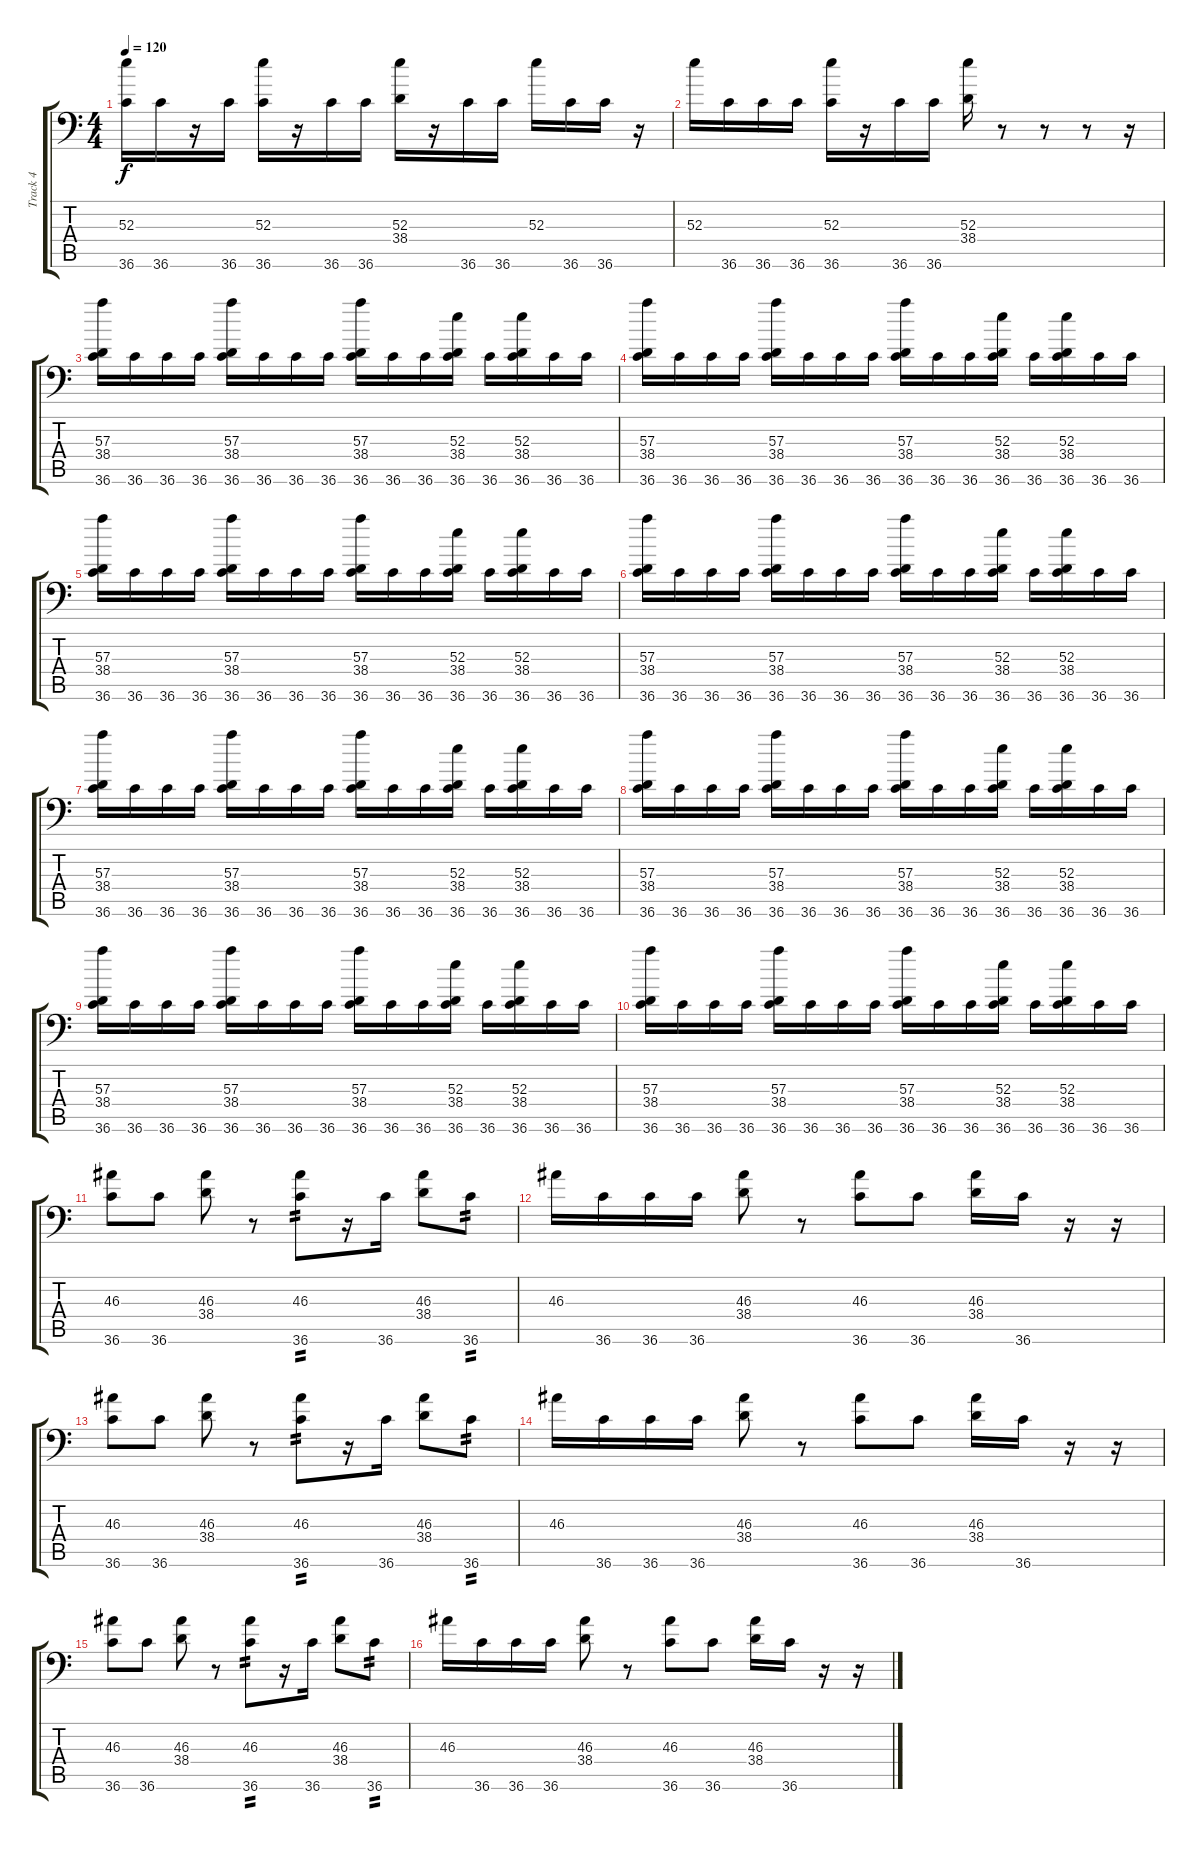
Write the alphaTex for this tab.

\track ("Track 4" "Track 4") {instrument acousticgrandpiano}
\staff {score tabs}
\tuning (C-1 C-1 C-1 C-1 C-1 C-1) {hide}
\ts (4 4)
\tempo 120
\clef f4
\ks c
(52.3 36.6).16{dy f} 36.6.16 r.16 36.6.16 (52.3 36.6).16 r.16 36.6.16 36.6.16 (52.3 38.4).16 r.16 36.6.16 36.6.16 52.3.16 36.6.16 36.6.16 r.16 |
52.3.16 36.6.16 36.6.16 36.6.16 (52.3 36.6).16 r.16 36.6.16 36.6.16 (52.3 38.4).16 r.8 r.8 r.8 r.16 |
(57.3 38.4 36.6).16 36.6.16 36.6.16 36.6.16 (57.3 38.4 36.6).16 36.6.16 36.6.16 36.6.16 (57.3 38.4 36.6).16 36.6.16 36.6.16 (52.3 38.4 36.6).16 36.6.16 (52.3 38.4 36.6).16 36.6.16 36.6.16 |
(57.3 38.4 36.6).16 36.6.16 36.6.16 36.6.16 (57.3 38.4 36.6).16 36.6.16 36.6.16 36.6.16 (57.3 38.4 36.6).16 36.6.16 36.6.16 (52.3 38.4 36.6).16 36.6.16 (52.3 38.4 36.6).16 36.6.16 36.6.16 |
(57.3 38.4 36.6).16 36.6.16 36.6.16 36.6.16 (57.3 38.4 36.6).16 36.6.16 36.6.16 36.6.16 (57.3 38.4 36.6).16 36.6.16 36.6.16 (52.3 38.4 36.6).16 36.6.16 (52.3 38.4 36.6).16 36.6.16 36.6.16 |
(57.3 38.4 36.6).16 36.6.16 36.6.16 36.6.16 (57.3 38.4 36.6).16 36.6.16 36.6.16 36.6.16 (57.3 38.4 36.6).16 36.6.16 36.6.16 (52.3 38.4 36.6).16 36.6.16 (52.3 38.4 36.6).16 36.6.16 36.6.16 |
(57.3 38.4 36.6).16 36.6.16 36.6.16 36.6.16 (57.3 38.4 36.6).16 36.6.16 36.6.16 36.6.16 (57.3 38.4 36.6).16 36.6.16 36.6.16 (52.3 38.4 36.6).16 36.6.16 (52.3 38.4 36.6).16 36.6.16 36.6.16 |
(57.3 38.4 36.6).16 36.6.16 36.6.16 36.6.16 (57.3 38.4 36.6).16 36.6.16 36.6.16 36.6.16 (57.3 38.4 36.6).16 36.6.16 36.6.16 (52.3 38.4 36.6).16 36.6.16 (52.3 38.4 36.6).16 36.6.16 36.6.16 |
(57.3 38.4 36.6).16 36.6.16 36.6.16 36.6.16 (57.3 38.4 36.6).16 36.6.16 36.6.16 36.6.16 (57.3 38.4 36.6).16 36.6.16 36.6.16 (52.3 38.4 36.6).16 36.6.16 (52.3 38.4 36.6).16 36.6.16 36.6.16 |
(57.3 38.4 36.6).16 36.6.16 36.6.16 36.6.16 (57.3 38.4 36.6).16 36.6.16 36.6.16 36.6.16 (57.3 38.4 36.6).16 36.6.16 36.6.16 (52.3 38.4 36.6).16 36.6.16 (52.3 38.4 36.6).16 36.6.16 36.6.16 |
(46.3 36.6).8 36.6.8 (46.3 38.4).8 r.8 (46.3 36.6).8{tp 2} r.16 36.6.16 (46.3 38.4).8 36.6.8{tp 2} |
46.3.16 36.6.16 36.6.16 36.6.16 (46.3 38.4).8 r.8 (46.3 36.6).8 36.6.8 (46.3 38.4).16 36.6.16 r.16 r.16 |
(46.3 36.6).8 36.6.8 (46.3 38.4).8 r.8 (46.3 36.6).8{tp 2} r.16 36.6.16 (46.3 38.4).8 36.6.8{tp 2} |
46.3.16 36.6.16 36.6.16 36.6.16 (46.3 38.4).8 r.8 (46.3 36.6).8 36.6.8 (46.3 38.4).16 36.6.16 r.16 r.16 |
(46.3 36.6).8 36.6.8 (46.3 38.4).8 r.8 (46.3 36.6).8{tp 2} r.16 36.6.16 (46.3 38.4).8 36.6.8{tp 2} |
46.3.16 36.6.16 36.6.16 36.6.16 (46.3 38.4).8 r.8 (46.3 36.6).8 36.6.8 (46.3 38.4).16 36.6.16 r.16 r.16
